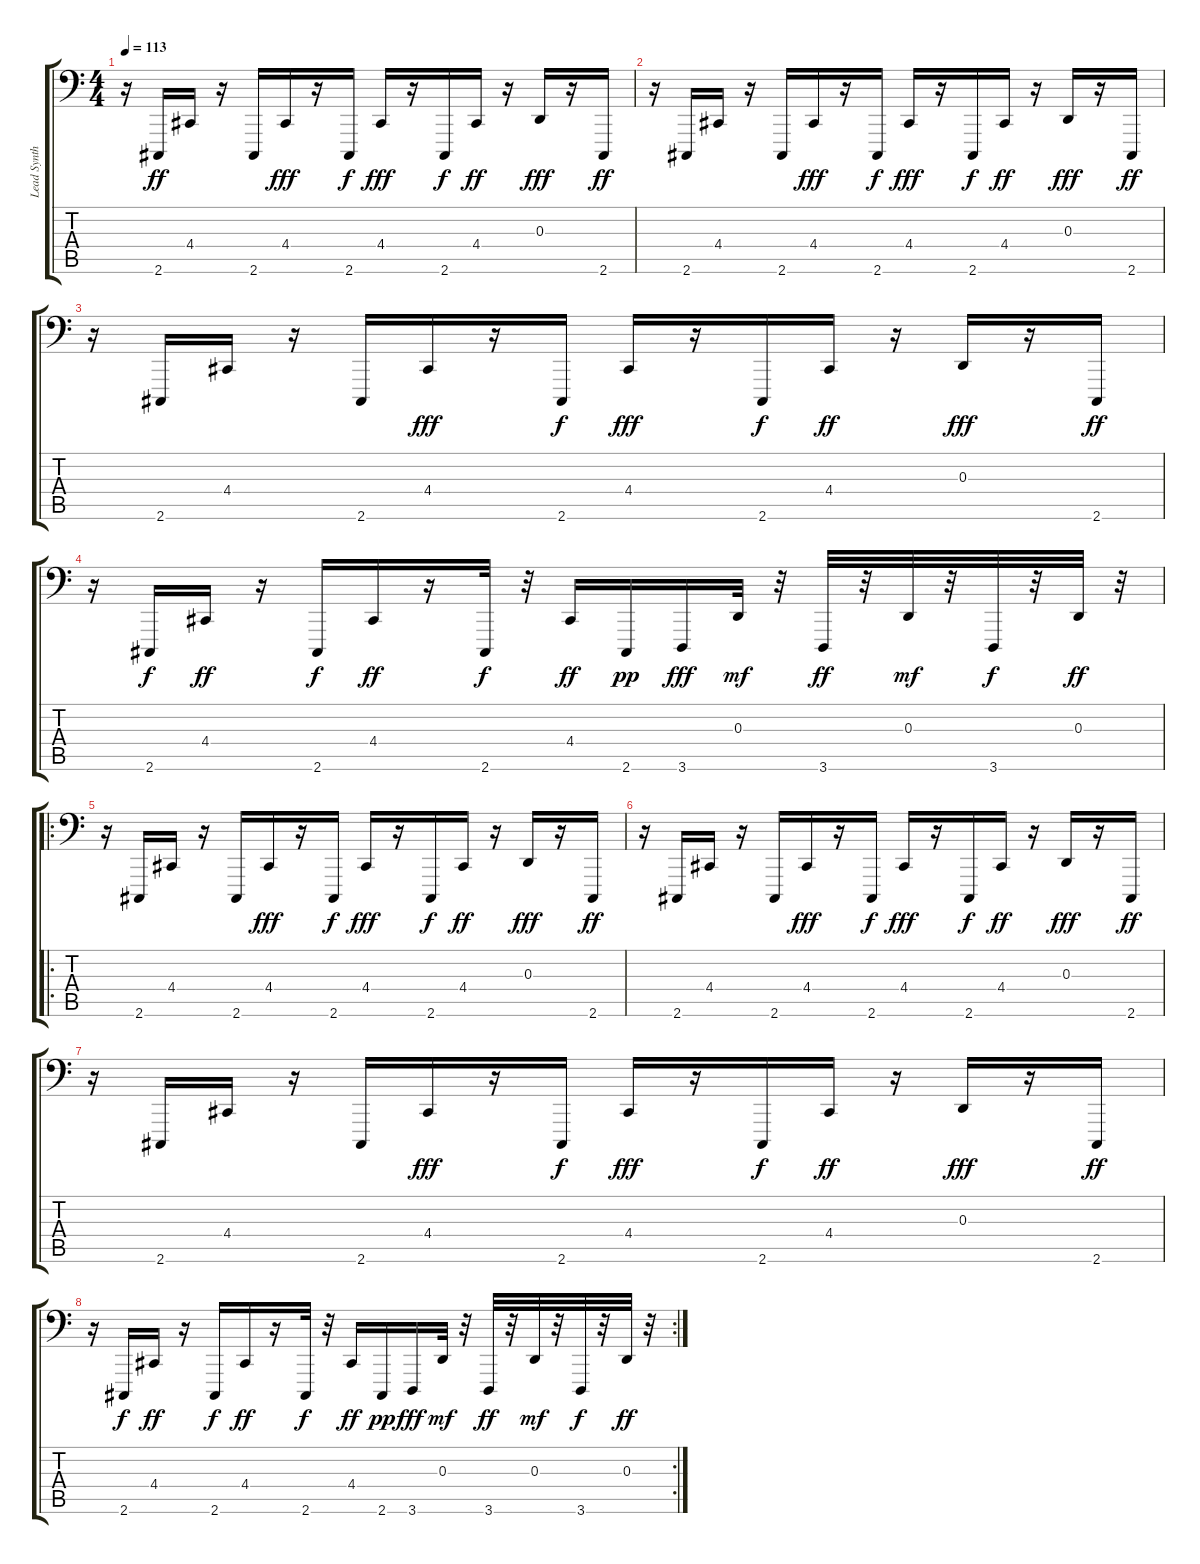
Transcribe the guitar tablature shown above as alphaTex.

\track ("Lead Synth 2" "Lead Synth") {instrument lead2sawtooth}
\staff {score tabs}
\tuning (B2 Gb2 D2 A1 E1 B0) {hide}
\ts (4 4)
\tempo 113
\clef f4
\ks c
r.16{dy ff} 2.6.16 4.4.16 r.16 2.6.16 4.4.16{dy fff} r.16 2.6.16{dy f} 4.4.16{dy fff} r.16 2.6.16{dy f} 4.4.16{dy ff} r.16 0.3.16{dy fff} r.16 2.6.16{dy ff} |
r.16 2.6.16 4.4.16 r.16 2.6.16 4.4.16{dy fff} r.16 2.6.16{dy f} 4.4.16{dy fff} r.16 2.6.16{dy f} 4.4.16{dy ff} r.16 0.3.16{dy fff} r.16 2.6.16{dy ff} |
r.16 2.6.16 4.4.16 r.16 2.6.16 4.4.16{dy fff} r.16 2.6.16{dy f} 4.4.16{dy fff} r.16 2.6.16{dy f} 4.4.16{dy ff} r.16 0.3.16{dy fff} r.16 2.6.16{dy ff} |
r.16 2.6.16{dy f} 4.4.16{dy ff} r.16 2.6.16{dy f} 4.4.16{dy ff} r.16 2.6.32{dy f} r.32 4.4.16{dy ff} 2.6.16{dy pp} 3.6.16{dy fff} 0.3.32{dy mf} r.32 3.6.32{dy ff} r.32 0.3.32{dy mf} r.32 3.6.32{dy f} r.32 0.3.32{dy ff} r.32 |
\ro
r.16 2.6.16 4.4.16 r.16 2.6.16 4.4.16{dy fff} r.16 2.6.16{dy f} 4.4.16{dy fff} r.16 2.6.16{dy f} 4.4.16{dy ff} r.16 0.3.16{dy fff} r.16 2.6.16{dy ff} |
r.16 2.6.16 4.4.16 r.16 2.6.16 4.4.16{dy fff} r.16 2.6.16{dy f} 4.4.16{dy fff} r.16 2.6.16{dy f} 4.4.16{dy ff} r.16 0.3.16{dy fff} r.16 2.6.16{dy ff} |
r.16 2.6.16 4.4.16 r.16 2.6.16 4.4.16{dy fff} r.16 2.6.16{dy f} 4.4.16{dy fff} r.16 2.6.16{dy f} 4.4.16{dy ff} r.16 0.3.16{dy fff} r.16 2.6.16{dy ff} |
\rc 2
r.16 2.6.16{dy f} 4.4.16{dy ff} r.16 2.6.16{dy f} 4.4.16{dy ff} r.16 2.6.32{dy f} r.32 4.4.16{dy ff} 2.6.16{dy pp} 3.6.16{dy fff} 0.3.32{dy mf} r.32 3.6.32{dy ff} r.32 0.3.32{dy mf} r.32 3.6.32{dy f} r.32 0.3.32{dy ff} r.32
